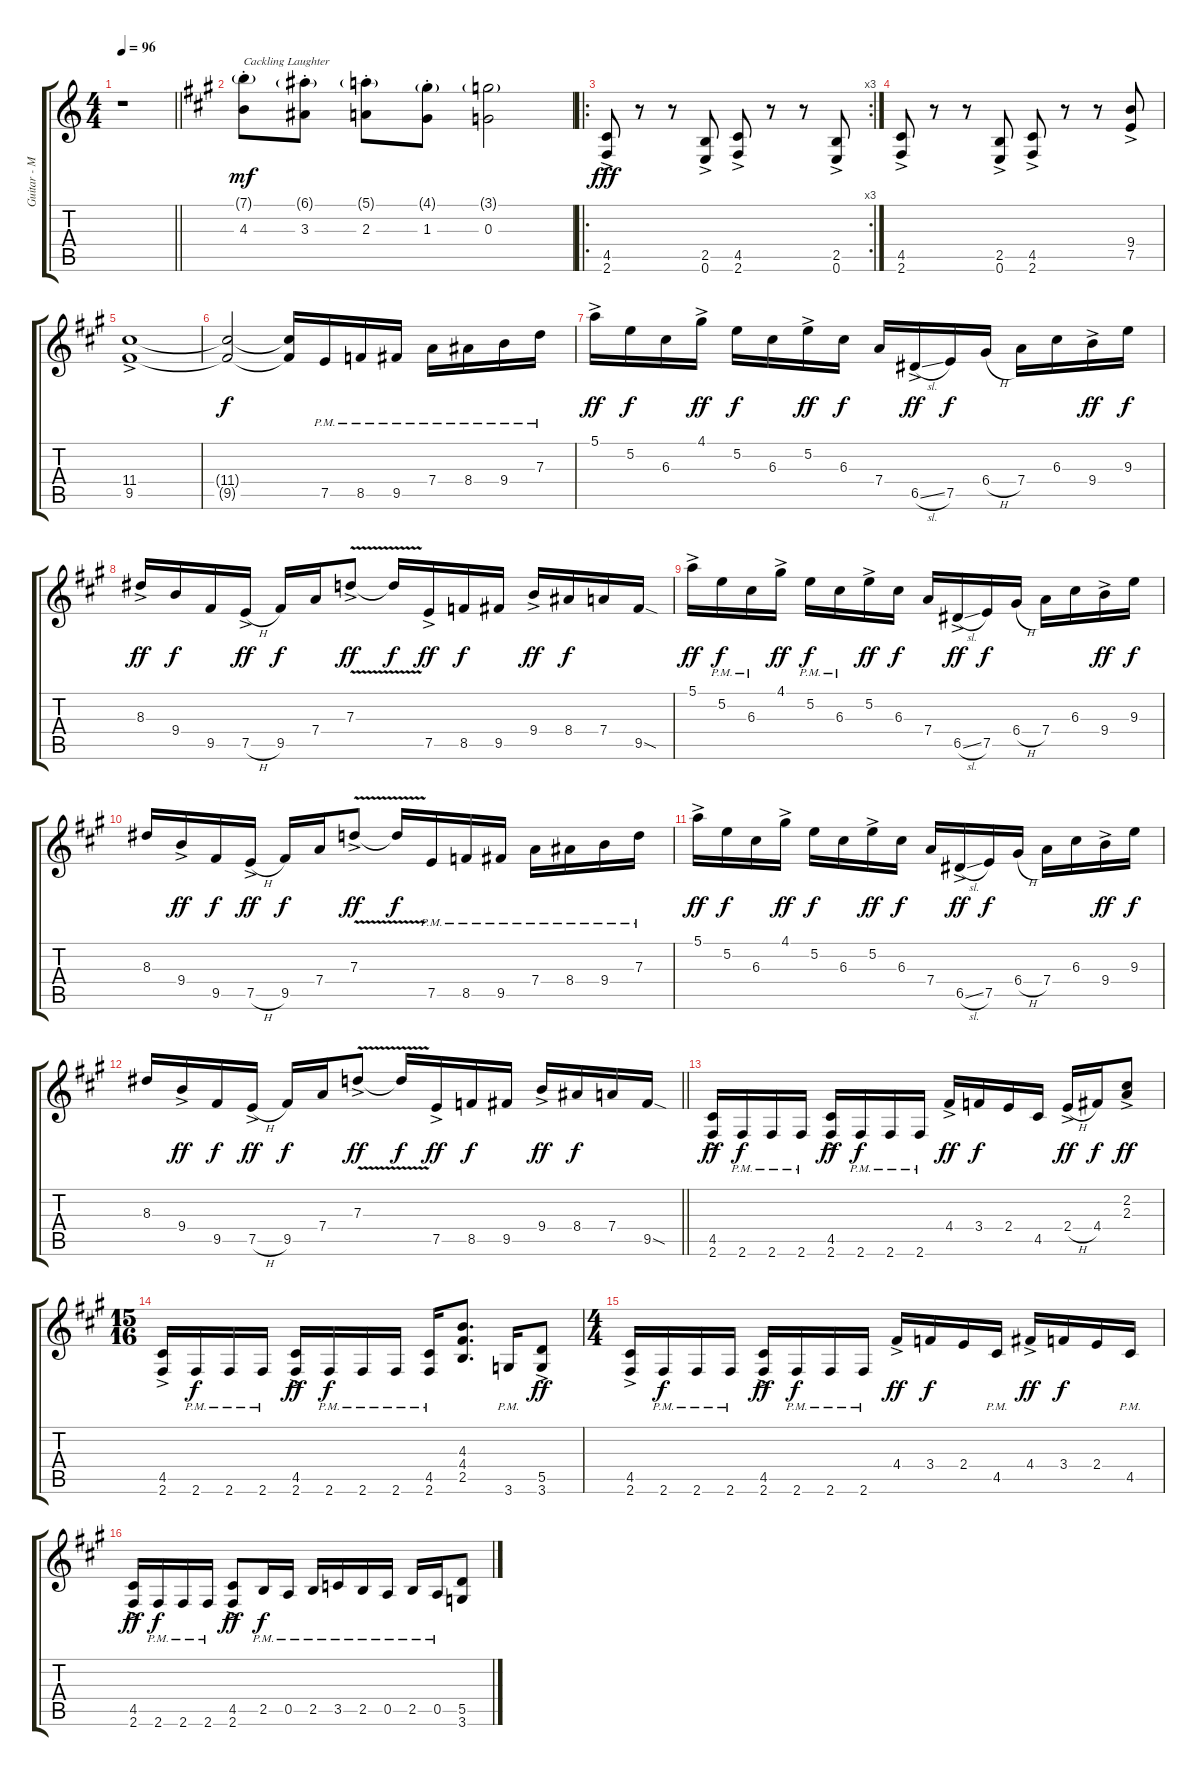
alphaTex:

\track ("Guitar - Marty Friedman" "Guitar - M") {instrument overdrivenguitar}
\staff {score tabs}
\tuning (E4 B3 G3 D3 A2 E2) {hide}
\ts (4 4)
\tempo 96
\clef g2
\barLineRight lightlight
\ks c
r.1{dy mf instrument overdrivenguitar} |
\ks f#minor
(7.1{g st} 4.3).8{txt "Cackling Laughter"} (6.1{g st} 3.3).8 (5.1{g st} 2.3).8 (4.1{g st} 1.3).8 (3.1{g} 0.3).2 |
\ro
\rc 3
(4.5{ac} 2.6{ac}).8{dy fff} r.8 r.8 (2.5{ac} 0.6{ac}).8 (4.5{ac} 2.6{ac}).8 r.8 r.8 (2.5{ac} 0.6{ac}).8 |
(4.5{ac} 2.6{ac}).8 r.8 r.8 (2.5{ac} 0.6{ac}).8 (4.5{ac} 2.6{ac}).8 r.8 r.8 (9.4{ac} 7.5{ac}).8 |
(11.4{ac} 9.5{ac}).1 |
(11.4{t} 9.5{t}).2{dy f} (11.4{t} 9.5{t}).16 7.5{pm}.16 8.5{pm}.16 9.5{pm}.16 7.4{pm}.16 8.4{pm}.16 9.4{pm}.16 7.3{pm}.16 |
5.1{ac}.16{dy ff} 5.2.16{dy f} 6.3.16 4.1{ac}.16{dy ff} 5.2.16{dy f} 6.3.16 5.2{ac}.16{dy ff} 6.3.16{dy f} 7.4.16 6.5{sl ac}.16{dy ff} 7.5.16{dy f} 6.4{h}.16 7.4.16 6.3.16 9.4{ac}.16{dy ff} 9.3.16{dy f} |
8.3{ac}.16{dy ff} 9.4.16{dy f} 9.5.16 7.5{h ac}.16{dy ff} 9.5.16{dy f} 7.4.16 7.3{v ac}.8{dy ff} 7.3{t}.16{dy f} 7.5{ac}.16{dy ff} 8.5.16{dy f} 9.5.16 9.4{ac}.16{dy ff} 8.4.16{dy f} 7.4.16 9.5{sod}.16 |
5.1{ac}.16{dy ff} 5.2{pm}.16{dy f} 6.3{pm}.16 4.1{ac}.16{dy ff} 5.2{pm}.16{dy f} 6.3{pm}.16 5.2{ac}.16{dy ff} 6.3.16{dy f} 7.4.16 6.5{sl ac}.16{dy ff} 7.5.16{dy f} 6.4{h}.16 7.4.16 6.3.16 9.4{ac}.16{dy ff} 9.3.16{dy f} |
8.3.16 9.4{ac}.16{dy ff} 9.5.16{dy f} 7.5{h ac}.16{dy ff} 9.5.16{dy f} 7.4.16 7.3{v ac}.8{dy ff} 7.3{t}.16{dy f} 7.5{pm}.16 8.5{pm}.16 9.5{pm}.16 7.4{pm}.16 8.4{pm}.16 9.4{pm}.16 7.3{pm}.16 |
5.1{ac}.16{dy ff} 5.2.16{dy f} 6.3.16 4.1{ac}.16{dy ff} 5.2.16{dy f} 6.3.16 5.2{ac}.16{dy ff} 6.3.16{dy f} 7.4.16 6.5{sl ac}.16{dy ff} 7.5.16{dy f} 6.4{h}.16 7.4.16 6.3.16 9.4{ac}.16{dy ff} 9.3.16{dy f} |
\barLineRight lightlight
8.3.16 9.4{ac}.16{dy ff} 9.5.16{dy f} 7.5{h ac}.16{dy ff} 9.5.16{dy f} 7.4.16 7.3{v ac}.8{dy ff} 7.3{t}.16{dy f} 7.5{ac}.16{dy ff} 8.5.16{dy f} 9.5.16 9.4{ac}.16{dy ff} 8.4.16{dy f} 7.4.16 9.5{sod}.16 |
(4.5{ac} 2.6{ac}).16{dy ff} 2.6{pm}.16{dy f} 2.6{pm}.16 2.6{pm}.16 (4.5{ac} 2.6{ac}).16{dy ff} 2.6{pm}.16{dy f} 2.6{pm}.16 2.6{pm}.16 4.4{ac}.16{dy ff} 3.4.16{dy f} 2.4.16 4.5.16 2.4{h ac}.16{dy ff} 4.4.16{dy f} (2.2{ac} 2.3{ac}).8{dy ff} |
\ts (15 16)
(4.5{ac} 2.6{ac}).16 2.6{pm}.16{dy f} 2.6{pm}.16 2.6{pm}.16 (4.5{ac} 2.6{ac}).16{dy ff} 2.6{pm}.16{dy f} 2.6{pm}.16 2.6{pm}.16 (4.5{pm} 2.6{pm}).16 (4.3 4.4 2.5).8{d} 3.6{pm}.16 (5.5{ac} 3.6{ac}).8{dy ff} |
\ts (4 4)
(4.5{ac} 2.6{ac}).16 2.6{pm}.16{dy f} 2.6{pm}.16 2.6{pm}.16 (4.5{ac} 2.6{ac}).16{dy ff} 2.6{pm}.16{dy f} 2.6{pm}.16 2.6{pm}.16 4.4{ac}.16{dy ff} 3.4.16{dy f} 2.4.16 4.5{pm}.16 4.4{ac}.16{dy ff} 3.4.16{dy f} 2.4.16 4.5{pm}.16 |
(4.5{ac} 2.6{ac}).16{dy ff} 2.6{pm}.16{dy f} 2.6{pm}.16 2.6{pm}.16 (4.5{ac} 2.6{ac}).8{dy ff} 2.5{pm}.16{dy f} 0.5{pm}.16 2.5{pm}.16 3.5{pm}.16 2.5{pm}.16 0.5{pm}.16 2.5{pm}.16 0.5{pm}.16 (5.5 3.6).8
